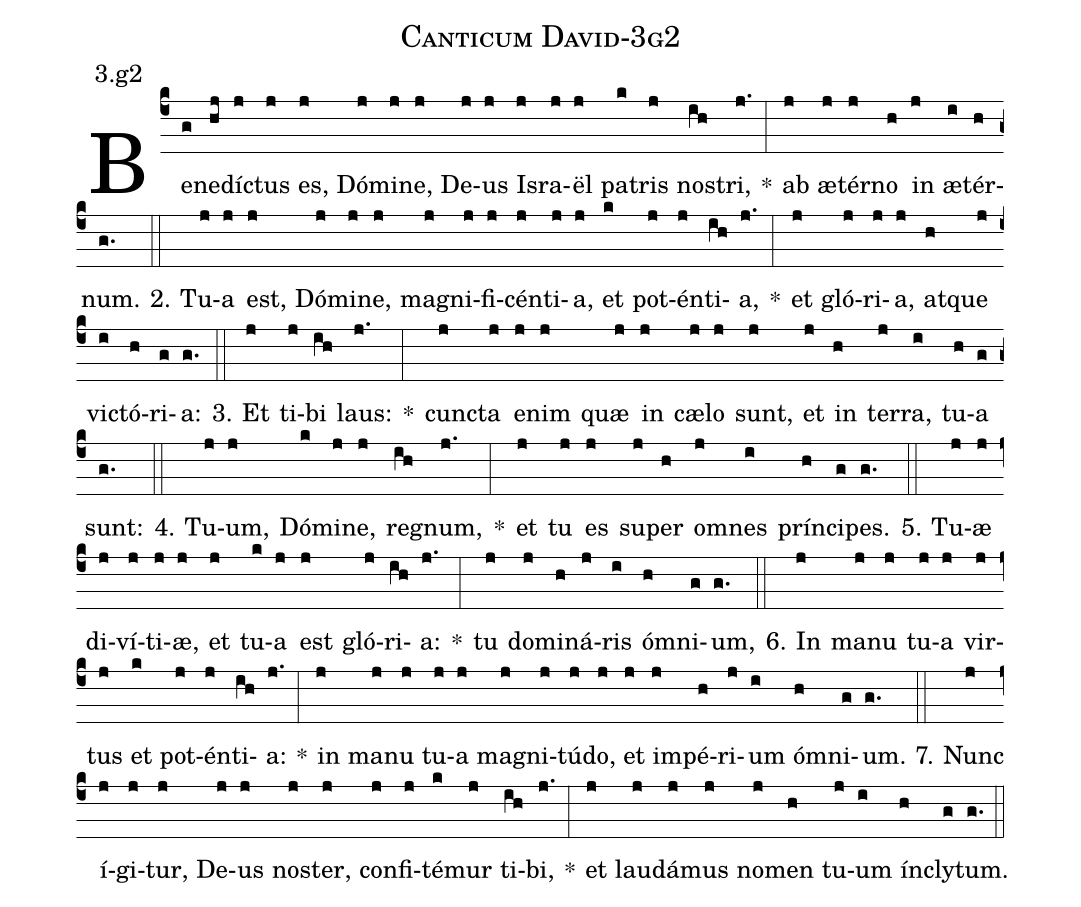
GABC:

name: Canticum David-3g2;
annotation: 3.g2;
%%
(c4)Be(g)ne(hj)díc(j)tus(j) es,(j) Dó(j)mi(j)ne,(j) De(j)us(j) Is(j)ra(j)ël(j) pa(k)tris(j) nos(ih)tri,(j.) *(:) ab(j) æ(j)tér(j)no(h) in(j) æ(i)tér(h)num.(g.) (::)
2. Tu(j)a(j) est,(j) Dó(j)mi(j)ne,(j) ma(j)gni(j)fi(j)cén(j)ti(j)a,(j) et(k) pot(j)én(j)ti(ih)a,(j.) *(:) et(j) gló(j)ri(j)a,(j) at(h)que(j) vic(i)tó(h)ri(g)a:(g.) (::)
3. Et(j) ti(j)bi(ih) laus:(j.) *(:) cunc(j)ta(j) e(j)nim(j) quæ(j) in(j) cæ(j)lo(j) sunt,(j) et(j) in(h) ter(j)ra,(i) tu(h)a(g) sunt:(g.) (::)
4. Tu(j)um,(j) Dó(k)mi(j)ne,(j) re(ih)gnum,(j.) *(:) et(j) tu(j) es(j) su(j)per(h) om(j)nes(i) prín(h)ci(g)pes.(g.) (::)
5. Tu(j)æ(j) di(j)ví(j)ti(j)æ,(j) et(j) tu(k)a(j) est(j) gló(j)ri(ih)a:(j.) *(:) tu(j) do(j)mi(h)ná(j)ris(i) óm(h)ni(g)um,(g.) (::)
6. In(j) ma(j)nu(j) tu(j)a(j) vir(j)tus(j) et(k) pot(j)én(j)ti(ih)a:(j.) *(:) in(j) ma(j)nu(j) tu(j)a(j) ma(j)gni(j)tú(j)do,(j) et(j) im(j)pé(h)ri(j)um(i) óm(h)ni(g)um.(g.) (::)
7. Nunc(j) í(j)gi(j)tur,(j) De(j)us(j) nos(j)ter,(j) con(j)fi(j)té(k)mur(j) ti(ih)bi,(j.) *(:) et(j) lau(j)dá(j)mus(j) no(j)men(h) tu(j)um(i) ín(h)cly(g)tum.(g.) (::)
